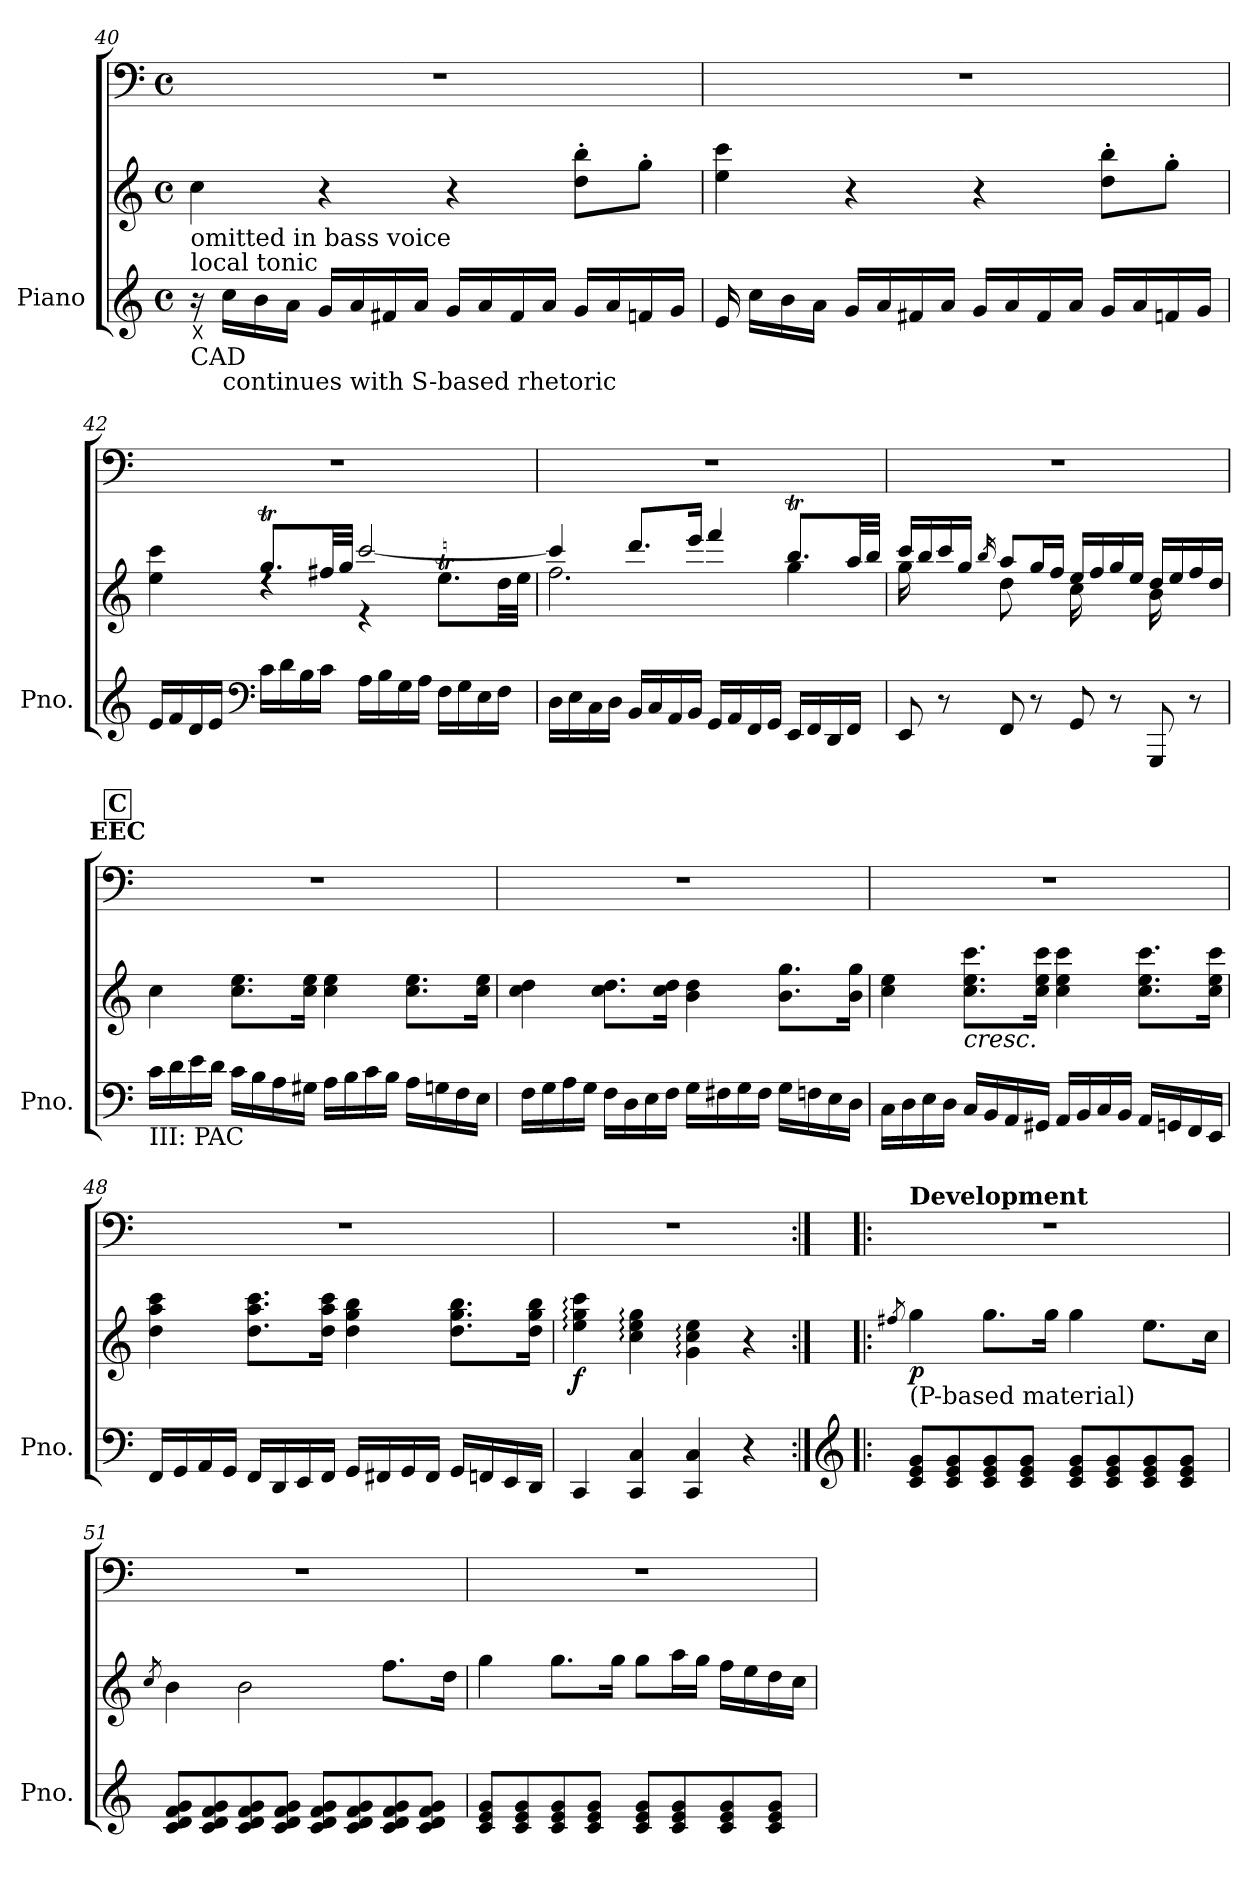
**kern	**kern	**kern	**dynam
*part1	*part1	*part1	*part1
*staff3	*staff2	*staff1	*staff1/2/3
*I"Piano	*	*	*
*I'Pno.	*	*	*
*clefG2	*clefG2	*clefF4	*
*k[]	*k[]	*k[]	*
*M4/4	*M4/4	*M4/4	*
*met(c)	*met(c)	*met(c)	*
=40	=40	=40	=40
!LO:TX:b:t=☓	!	!	!
!LO:TX:b:t=CAD	!	!	!
!LO:TX:a:t=local tonic	!	!	!
!LO:TX:a:t=omitted in bass voice	!	!	!
16r	4cc\	1r	.
!LO:TX:b:t=continues with S-based rhetoric	!	!	!
16cc\LL	.	.	.
16b\	.	.	.
16a\JJ	.	.	.
16g/LL	4r	.	.
16a/	.	.	.
16f#X/	.	.	.
16a/JJ	.	.	.
16g/LL	4r	.	.
16a/	.	.	.
16f#/	.	.	.
16a/JJ	.	.	.
16g/LL	8dd\' 8bb\'L	.	.
16a/	.	.	.
16fn/	8gg'\J	.	.
16g/JJ	.	.	.
!!LO:LB:g=z
=41	=41	=41	=41
16e/	4ee\ 4ccc\	1r	.
16cc\LL	.	.	.
16b\	.	.	.
16a\JJ	.	.	.
16g/LL	4r	.	.
16a/	.	.	.
16f#X/	.	.	.
16a/JJ	.	.	.
16g/LL	4r	.	.
16a/	.	.	.
16f#/	.	.	.
16a/JJ	.	.	.
16g/LL	8dd\' 8bb\'L	.	.
16a/	.	.	.
16fn/	8gg'\J	.	.
16g/JJ	.	.	.
=42	=42	=42	=42
*	*^	*	*
16e/LL	4ee\ 4ccc\	4ryy	1r	.
16f/	.	.	.	.
16d/	.	.	.	.
16e/JJ	.	.	.	.
*clefF4	*	*	*	*
16c\LL	8.ggT/L	4rdd	.	.
16d\	.	.	.	.
16B\	.	.	.	.
16c\JJ	32ff#X/LL	.	.	.
.	32gg/JJJ	.	.	.
16A\LL	4re	[2ccc/	.	.
16B\	.	.	.	.
16G\	.	.	.	.
16A\JJ	.	.	.	.
16F\LL	8.eet\L	.	.	.
16G\	.	.	.	.
16E\	.	.	.	.
16F\JJ	32dd\LL	.	.	.
.	32ee\JJJ	.	.	.
!!LO:PB:g=z
=43	=43	=43	=43	=43
16D\LL	4ccc/]	2.ff\	1r	.
16E\	.	.	.	.
16C\	.	.	.	.
16D\JJ	.	.	.	.
16BB/LL	8.ddd/L	.	.	.
16C/	.	.	.	.
16AA/	.	.	.	.
16BB/JJ	16eee/Jk	.	.	.
16GG/LL	4fff/	.	.	.
16AA/	.	.	.	.
16FF/	.	.	.	.
16GG/JJ	.	.	.	.
16EE/LL	8.bbt/L	4gg\	.	.
16FF/	.	.	.	.
16DD/	.	.	.	.
16FF/JJ	32aa/LL	.	.	.
.	32bb/JJJ	.	.	.
=44	=44	=44	=44	=44
8EE/	16ccc/LL	16gg\	1r	.
.	16bb/	8.ryy	.	.
8r	16ccc/	.	.	.
.	16gg/JJ	.	.	.
.	16qbb/	.	.	.
8FF/	8aa/L	8dd\	.	.
8r	16gg/L	8ryy	.	.
.	16ff/JJ	.	.	.
8GG/	16ee/LL	16cc\	.	.
.	16ff/	8.ryy	.	.
8r	16gg/	.	.	.
.	16ee/JJ	.	.	.
8GGG/	16dd/LL	16b\	.	.
.	16ee/	8.ryy	.	.
8r	16ff/	.	.	.
.	16dd/JJ	.	.	.
*	*v	*v	*	*
!!LO:LB:g=z
!!LO:REH:place=s1:a:B:enc=none:fs=14:t=EEC
!!LO:REH:place=s1:a:B:fs=14:t=C
=45	=45	=45	=45
!LO:TX:b:t=III&colon; PAC	!	!	!
16c\LL	4cc\	1r	.
16d\	.	.	.
16e\	.	.	.
16d\JJ	.	.	.
16c\LL	8.cc\ 8.ee\L	.	.
16B\	.	.	.
16A\	.	.	.
16G#X\JJ	16cc\ 16ee\Jk	.	.
16A\LL	4cc\ 4ee\	.	.
16B\	.	.	.
16c\	.	.	.
16B\JJ	.	.	.
16A\LL	8.cc\ 8.ee\L	.	.
16Gn\	.	.	.
16F\	.	.	.
16E\JJ	16cc\ 16ee\Jk	.	.
=46	=46	=46	=46
16F\LL	4cc\ 4dd\	1r	.
16G\	.	.	.
16A\	.	.	.
16G\JJ	.	.	.
16F\LL	8.cc\ 8.dd\L	.	.
16D\	.	.	.
16E\	.	.	.
16F\JJ	16cc\ 16dd\Jk	.	.
16G\LL	4b\ 4dd\	.	.
16F#X\	.	.	.
16G\	.	.	.
16F#\JJ	.	.	.
16G\LL	8.b\ 8.gg\L	.	.
16Fn\	.	.	.
16E\	.	.	.
16D\JJ	16b\ 16gg\Jk	.	.
!!LO:LB:g=z
=47	=47	=47	=47
16C\LL	4cc\ 4ee\	1r	.
16D\	.	.	.
16E\	.	.	.
16D\JJ	.	.	.
!	!LO:TX:b:i:t=cresc.	!	!
16C/LL	8.cc\ 8.ee\ 8.ccc\L	.	.
16BB/	.	.	.
16AA/	.	.	.
16GG#X/JJ	16cc\ 16ee\ 16ccc\Jk	.	.
16AA/LL	4cc\ 4ee\ 4ccc\	.	.
16BB/	.	.	.
16C/	.	.	.
16BB/JJ	.	.	.
16AA/LL	8.cc\ 8.ee\ 8.ccc\L	.	.
16GGn/	.	.	.
16FF/	.	.	.
16EE/JJ	16cc\ 16ee\ 16ccc\Jk	.	.
=48	=48	=48	=48
16FF/LL	4dd\ 4aa\ 4ccc\	1r	.
16GG/	.	.	.
16AA/	.	.	.
16GG/JJ	.	.	.
16FF/LL	8.dd\ 8.aa\ 8.ccc\L	.	.
16DD/	.	.	.
16EE/	.	.	.
16FF/JJ	16dd\ 16aa\ 16ccc\Jk	.	.
16GG/LL	4dd\ 4gg\ 4bb\	.	.
16FF#X/	.	.	.
16GG/	.	.	.
16FF#/JJ	.	.	.
16GG/LL	8.dd\ 8.gg\ 8.bb\L	.	.
16FFn/	.	.	.
16EE/	.	.	.
16DD/JJ	16dd\ 16gg\ 16bb\Jk	.	.
=49	=49	=49	=49
!	!	!	!LO:DY:b=2
4CC/	4ee\: 4gg\: 4ccc\:	1r	f
4CC/ 4C/	4cc\: 4ee\: 4gg\:	.	.
4CC/ 4C/	4g\: 4cc\: 4ee\:	.	.
4r	4r	.	.
!!LO:LB:g=z
=50:|!|:	=50:|!|:	=50:|!|:	=50:|!|:
*clefG2	*	*	*
.	8qff#X/	.	.
!	!	!LO:TX:B:t=Development	!
!	!LO:TX:b:t=(P-based material)	!	!
!	!	!	!LO:DY:b=2
8c/ 8e/ 8g/L	4gg\	1r	p
8c/ 8e/ 8g/	.	.	.
8c/ 8e/ 8g/	8.gg\L	.	.
8c/ 8e/ 8g/J	.	.	.
.	16gg\Jk	.	.
8c/ 8e/ 8g/L	4gg\	.	.
8c/ 8e/ 8g/	.	.	.
8c/ 8e/ 8g/	8.ee\L	.	.
8c/ 8e/ 8g/J	.	.	.
.	16cc\Jk	.	.
=51	=51	=51	=51
.	8qcc/	.	.
8c/ 8d/ 8f/ 8g/L	4b\	1r	.
8c/ 8d/ 8f/ 8g/	.	.	.
8c/ 8d/ 8f/ 8g/	2b\	.	.
8c/ 8d/ 8f/ 8g/J	.	.	.
8c/ 8d/ 8f/ 8g/L	.	.	.
8c/ 8d/ 8f/ 8g/	.	.	.
8c/ 8d/ 8f/ 8g/	8.ff\L	.	.
8c/ 8d/ 8f/ 8g/J	.	.	.
.	16dd\Jk	.	.
=52	=52	=52	=52
8c/ 8e/ 8g/L	4gg\	1r	.
8c/ 8e/ 8g/	.	.	.
8c/ 8e/ 8g/	8.gg\L	.	.
8c/ 8e/ 8g/J	.	.	.
.	16gg\Jk	.	.
8c/ 8e/ 8g/L	8gg\L	.	.
8c/ 8e/ 8g/	16aa\L	.	.
.	16gg\JJ	.	.
8c/ 8e/ 8g/	16ff\LL	.	.
.	16ee\	.	.
8c/ 8e/ 8g/J	16dd\	.	.
.	16cc\JJ	.	.
=	=	=	=
*-	*-	*-	*-
